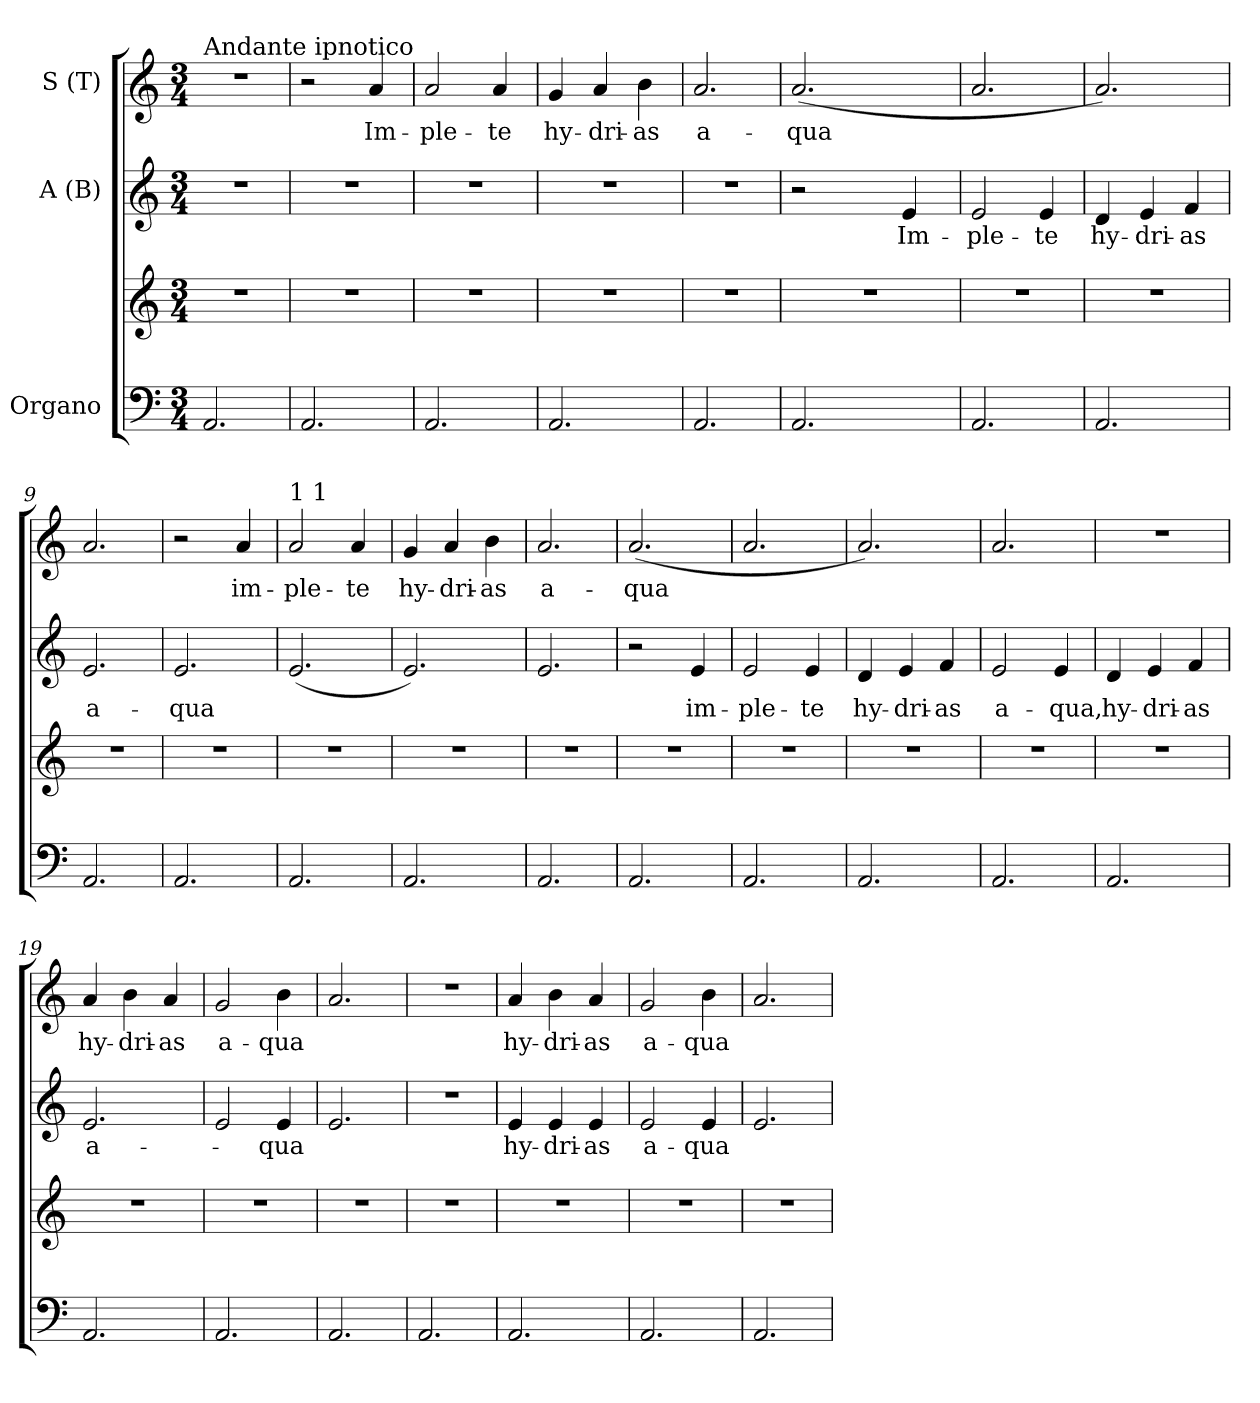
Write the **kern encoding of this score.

**kern	**kern	**kern	**text	**kern	**text
*part3	*part3	*part2	*part2	*part1	*part1
*staff4	*staff3	*staff2	*staff2	*staff1	*staff1
*I"Organo	*	*I"A (B)	*	*I"S (T)	*
*clefF4	*clefG2	*clefG2	*	*clefG2	*
*k[]	*k[]	*k[]	*	*k[]	*
*C:	*C:	*C:	*	*C:	*
*M3/4	*M3/4	*M3/4	*	*M3/4	*
=1	=1	=1	=1	=1	=1
!	!	!	!	!LO:TX:a:t=Andante ipnotico	!
!	!LO:N:vis=1	!LO:N:vis=1	!	!LO:N:vis=1	!
2.AA/	2.r	2.r	.	2.r	.
=2	=2	=2	=2	=2	=2
!	!LO:N:vis=1	!LO:N:vis=1	!	!	!
2.AA/	2.r	2.r	.	2r	.
!	!	!	!	!	!LO:LY:b
.	.	.	.	4a/	Im-
=3	=3	=3	=3	=3	=3
!	!LO:N:vis=1	!LO:N:vis=1	!	!	!LO:LY:b
2.AA/	2.r	2.r	.	2a/	-ple-
!	!	!	!	!	!LO:LY:b
.	.	.	.	4a/	-te
=4	=4	=4	=4	=4	=4
!	!LO:N:vis=1	!LO:N:vis=1	!	!	!LO:LY:b
2.AA/	2.r	2.r	.	4g/	hy-
!	!	!	!	!	!LO:LY:b
.	.	.	.	4a/	-dri-
!	!	!	!	!	!LO:LY:b
.	.	.	.	4b\	-as
=5	=5	=5	=5	=5	=5
!	!LO:N:vis=1	!LO:N:vis=1	!	!	!LO:LY:b
2.AA/	2.r	2.r	.	2.a/	a-
=6	=6	=6	=6	=6	=6
!	!LO:N:vis=1	!	!	!	!LO:LY:b
*	*	*^	*	*	*
2.AA/	2.r	2r	4ryy	.	(<2.a/	-qua
.	.	.	8ryy	.	.	.
.	.	.	32ryy	.	.	.
.	.	.	4ryy	.	.	.
!	!	!	!	!LO:LY:b	!	!
.	.	4e/	.	Im-	.	.
.	.	.	16.ryy	.	.	.
=7	=7	=7	=7	=7	=7	=7
!	!LO:N:vis=1	!	!	!LO:LY:b	!	!
*	*	*v	*v	*	*	*
2.AA/	2.r	2e/	-ple-	2.a/	.
!	!	!	!LO:LY:b	!	!
.	.	4e/	-te	.	.
=8	=8	=8	=8	=8	=8
!	!LO:N:vis=1	!	!LO:LY:b	!	!
2.AA/	2.r	4d/	hy-	2.a/)	.
!	!	!	!LO:LY:b	!	!
.	.	4e/	-dri-	.	.
!	!	!	!LO:LY:b	!	!
.	.	4f/	-as	.	.
=9	=9	=9	=9	=9	=9
!	!LO:N:vis=1	!	!LO:LY:b	!	!
2.AA/	2.r	2.e/	a-	2.a/	.
=10	=10	=10	=10	=10	=10
!	!LO:N:vis=1	!	!LO:LY:b	!	!
2.AA/	2.r	2.e/	-qua	2r	.
!	!	!	!	!	!LO:LY:b
.	.	.	.	4a/	im-
!!LO:LB:g=z
=11	=11	=11	=11	=11	=11
!	!	!	!	!LO:TX:a:t=1 1	!
!	!LO:N:vis=1	!	!	!	!LO:LY:b
2.AA/	2.r	(<2.e/	.	2a/	-ple-
!	!	!	!	!	!LO:LY:b
.	.	.	.	4a/	-te
=12	=12	=12	=12	=12	=12
!	!LO:N:vis=1	!	!	!	!LO:LY:b
2.AA/	2.r	2.e/)	.	4g/	hy-
!	!	!	!	!	!LO:LY:b
.	.	.	.	4a/	-dri-
!	!	!	!	!	!LO:LY:b
.	.	.	.	4b\	-as
=13	=13	=13	=13	=13	=13
!	!LO:N:vis=1	!	!	!	!LO:LY:b
2.AA/	2.r	2.e/	.	2.a/	a-
=14	=14	=14	=14	=14	=14
!	!LO:N:vis=1	!	!	!	!LO:LY:b
2.AA/	2.r	2r	.	(<2.a/	-qua
!	!	!	!LO:LY:b	!	!
.	.	4e/	im-	.	.
=15	=15	=15	=15	=15	=15
!	!LO:N:vis=1	!	!LO:LY:b	!	!
2.AA/	2.r	2e/	-ple-	2.a/	.
!	!	!	!LO:LY:b	!	!
.	.	4e/	-te	.	.
=16	=16	=16	=16	=16	=16
!	!LO:N:vis=1	!	!LO:LY:b	!	!
2.AA/	2.r	4d/	hy-	2.a/)	.
!	!	!	!LO:LY:b	!	!
.	.	4e/	-dri-	.	.
!	!	!	!LO:LY:b	!	!
.	.	4f/	-as	.	.
=17	=17	=17	=17	=17	=17
!	!LO:N:vis=1	!	!LO:LY:b	!	!
2.AA/	2.r	2e/	a-	2.a/	.
!	!	!	!LO:LY:b	!	!
.	.	4e/	-qua,	.	.
=18	=18	=18	=18	=18	=18
!	!LO:N:vis=1	!	!LO:LY:b	!LO:N:vis=1	!
2.AA/	2.r	4d/	hy-	2.r	.
!	!	!	!LO:LY:b	!	!
.	.	4e/	-dri-	.	.
!	!	!	!LO:LY:b	!	!
.	.	4f/	-as	.	.
=19	=19	=19	=19	=19	=19
!	!LO:N:vis=1	!	!LO:LY:b:rj	!	!LO:LY:b
2.AA/	2.r	2.e/	a-	4a/	hy-
!	!	!	!	!	!LO:LY:b
.	.	.	.	4b\	-dri-
!	!	!	!	!	!LO:LY:b
.	.	.	.	4a/	-as
!!LO:LB:g=z
=20	=20	=20	=20	=20	=20
!	!LO:N:vis=1	!	!	!	!LO:LY:b
2.AA/	2.r	2e/	.	2g/	a-
!	!	!	!LO:LY:b	!	!LO:LY:b
.	.	4e/	-qua	4b\	-qua
=21	=21	=21	=21	=21	=21
!	!LO:N:vis=1	!	!	!	!
2.AA/	2.r	2.e/	.	2.a/	.
=22	=22	=22	=22	=22	=22
!	!LO:N:vis=1	!LO:N:vis=1	!	!LO:N:vis=1	!
2.AA/	2.r	2.r	.	2.r	.
=23	=23	=23	=23	=23	=23
!	!LO:N:vis=1	!	!LO:LY:b	!	!LO:LY:b
2.AA/	2.r	4e/	hy-	4a/	hy-
!	!	!	!LO:LY:b	!	!LO:LY:b
.	.	4e/	-dri-	4b\	-dri-
!	!	!	!LO:LY:b	!	!LO:LY:b
.	.	4e/	-as	4a/	-as
=24	=24	=24	=24	=24	=24
!	!LO:N:vis=1	!	!LO:LY:b	!	!LO:LY:b
2.AA/	2.r	2e/	a-	2g/	a-
!	!	!	!LO:LY:b	!	!LO:LY:b
.	.	4e/	-qua	4b\	-qua
=25	=25	=25	=25	=25	=25
!	!LO:N:vis=1	!	!	!	!
2.AA/	2.r	2.e/	.	2.a/	.
=	=	=	=	=	=
*-	*-	*-	*-	*-	*-
